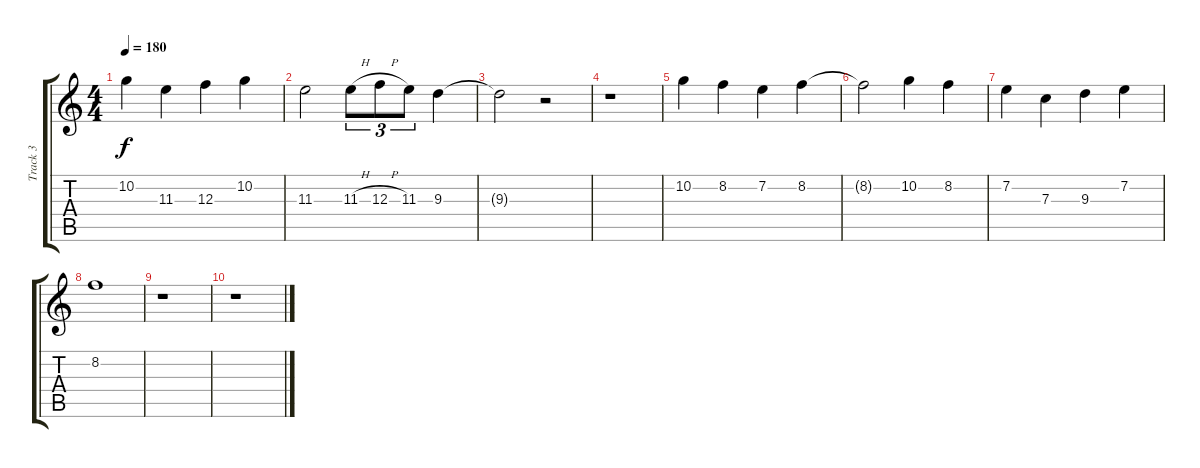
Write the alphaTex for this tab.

\track ("Track 3" "Track 3") {instrument acousticguitarsteel}
\staff {score tabs}
\tuning (D4 A3 F3 C3 G2 D2) {hide}
\ts (4 4)
\tempo 180
\clef g2
\ks c
10.2.4{dy f} 11.3.4 12.3.4 10.2.4 |
11.3.2 11.3{h}.8{tu (3 2)} 12.3{h}.8{tu (3 2)} 11.3.8{tu (3 2)} 9.3.4 |
9.3{t}.2 r.2 |
r.1 |
10.2.4 8.2.4 7.2.4 8.2.4 |
8.2{t}.2 10.2.4 8.2.4 |
7.2.4 7.3.4 9.3.4 7.2.4 |
8.2.1 |
r.1 |
r.1
